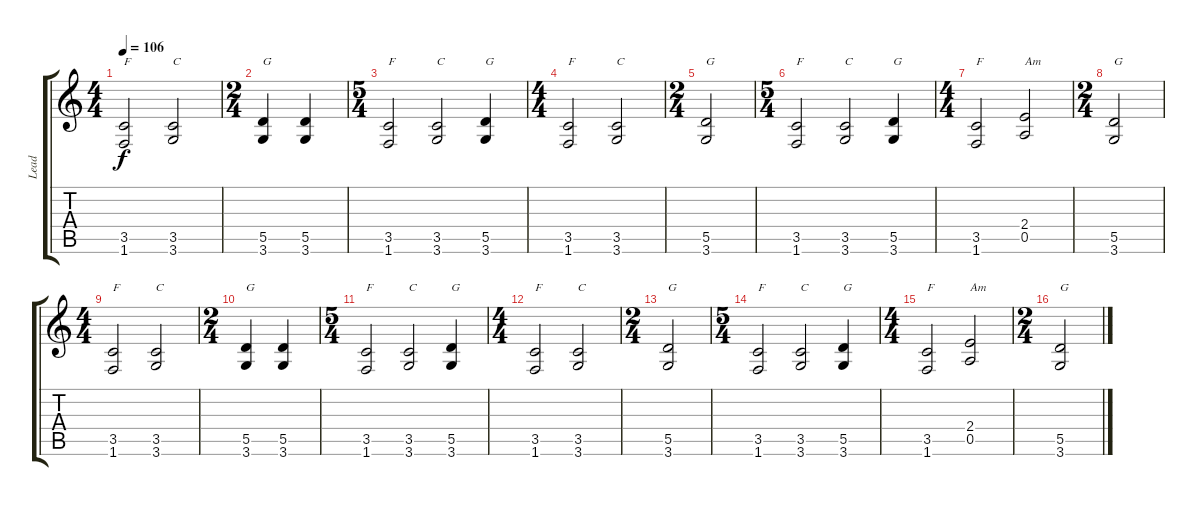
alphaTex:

\track ("Lead" "Lead") {instrument distortionguitar}
\staff {score tabs}
\tuning (E4 B3 G3 D3 A2 E2) {hide}
\ts (4 4)
\tempo 106
\clef g2
\ks c
(3.5 1.6).2{txt "F" dy f} (3.5 3.6).2{txt "C"} |
\ts (2 4)
(5.5 3.6).4{txt "G"} (5.5 3.6).4 |
\ts (5 4)
(3.5 1.6).2{txt "F"} (3.5 3.6).2{txt "C"} (5.5 3.6).4{txt "G"} |
\ts (4 4)
(3.5 1.6).2{txt "F"} (3.5 3.6).2{txt "C"} |
\ts (2 4)
(5.5 3.6).2{txt "G"} |
\ts (5 4)
(3.5 1.6).2{txt "F"} (3.5 3.6).2{txt "C"} (5.5 3.6).4{txt "G"} |
\ts (4 4)
(3.5 1.6).2{txt "F"} (2.4 0.5).2{txt "Am"} |
\ts (2 4)
(5.5 3.6).2{txt "G"} |
\ts (4 4)
(3.5 1.6).2{txt "F"} (3.5 3.6).2{txt "C"} |
\ts (2 4)
(5.5 3.6).4{txt "G"} (5.5 3.6).4 |
\ts (5 4)
(3.5 1.6).2{txt "F"} (3.5 3.6).2{txt "C"} (5.5 3.6).4{txt "G"} |
\ts (4 4)
(3.5 1.6).2{txt "F"} (3.5 3.6).2{txt "C"} |
\ts (2 4)
(5.5 3.6).2{txt "G"} |
\ts (5 4)
(3.5 1.6).2{txt "F"} (3.5 3.6).2{txt "C"} (5.5 3.6).4{txt "G"} |
\ts (4 4)
(3.5 1.6).2{txt "F"} (2.4 0.5).2{txt "Am"} |
\ts (2 4)
(5.5 3.6).2{txt "G"}
